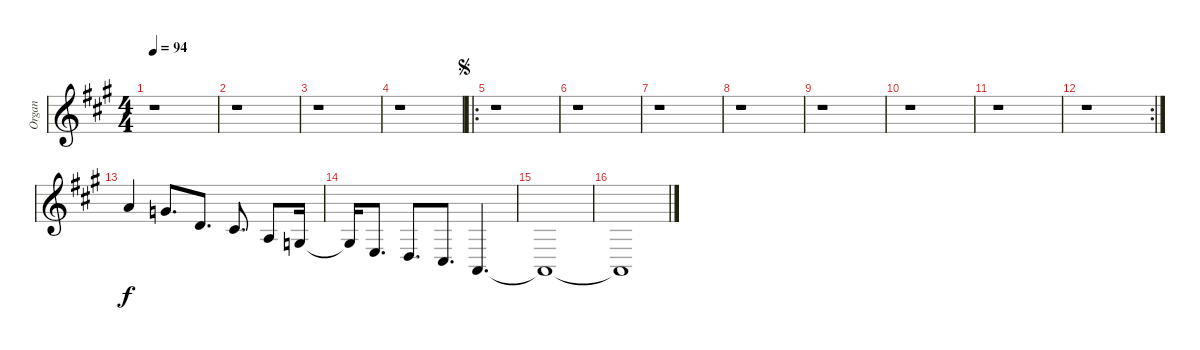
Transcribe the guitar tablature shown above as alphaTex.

\track ("Organ" "Organ") {instrument pad6metallic}
\staff {score}
\tuning (E4 B3 G3 D3 A2 E2) {hide}
\ts (4 4)
\tempo 94
\clef g2
\ks a
r.1{dy f instrument pad6metallic} |
r.1 |
r.1 |
r.1 |
\ro
\jump segno
r.1 |
r.1 |
r.1 |
r.1 |
r.1 |
r.1 |
r.1 |
\rc 2
r.1 |
10.2.4 8.2.8{d} 7.3.8{d} 6.3.8{d} 7.4.8 5.4.16 |
5.4{t}.16 2.4.8{d} 0.4.8{d} 4.5.8{d} 0.5.4{d} |
0.5{t}.1 |
0.5{t}.1
